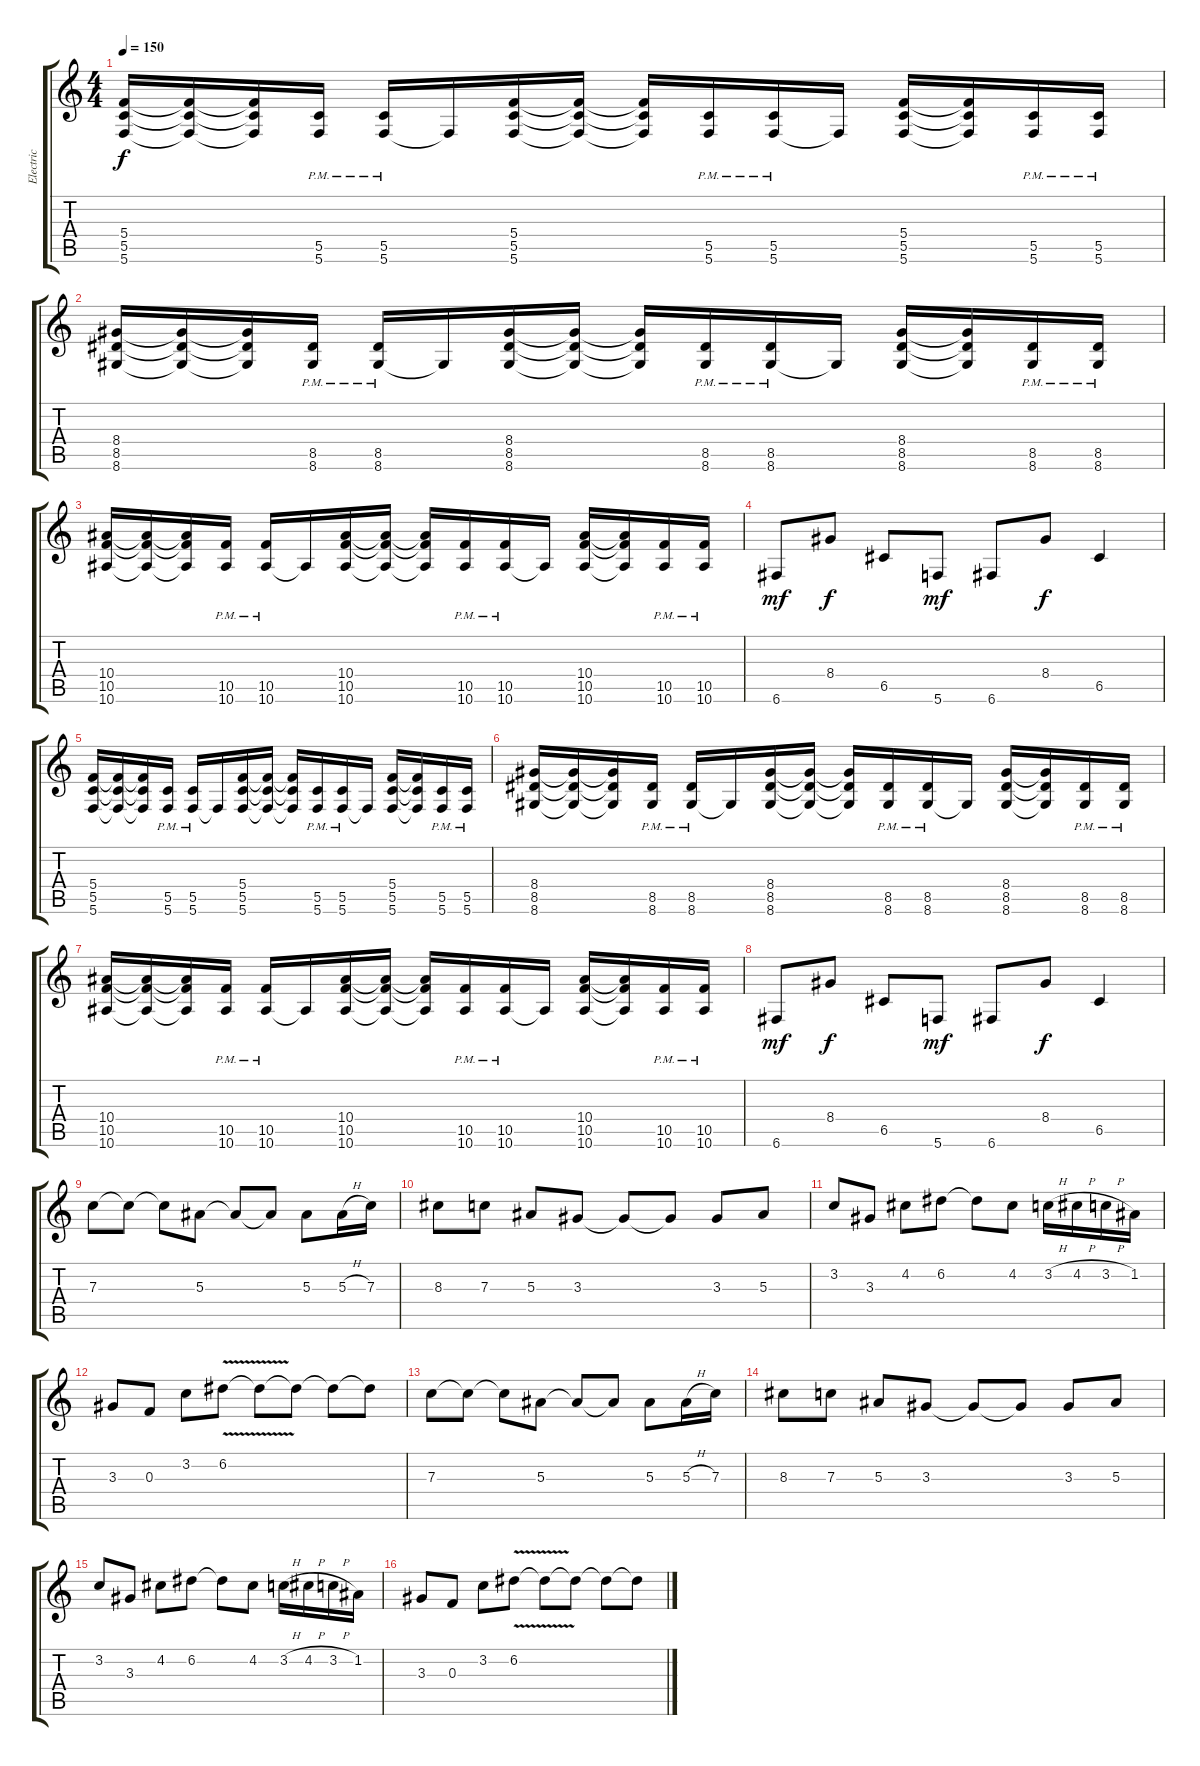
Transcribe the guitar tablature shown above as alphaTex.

\track ("Electric" "Electric") {instrument distortionguitar}
\staff {score tabs}
\tuning (D4 A3 F3 C3 G2 C2) {hide}
\ts (4 4)
\tempo 150
\clef g2
\ks c
(5.4 5.5 5.6).16{dy f} (5.4{t} 5.5{t} 5.6{t}).16 (5.4{t} 5.5{t} 5.6{t}).16 (5.5{pm} 5.6{pm}).16 (5.5{pm} 5.6{pm}).16 5.6{t}.16 (5.4 5.5 5.6).16 (5.4{t} 5.5{t} 5.6{t}).16 (5.4{t} 5.5{t} 5.6{t}).16 (5.5{pm} 5.6{pm}).16 (5.5{pm} 5.6{pm}).16 5.6{t}.16 (5.4 5.5 5.6).16 (5.4{t} 5.5{t} 5.6{t}).16 (5.5{pm} 5.6{pm}).16 (5.5{pm} 5.6{pm}).16 |
(8.4 8.5 8.6).16 (8.4{t} 8.5{t} 8.6{t}).16 (8.4{t} 8.5{t} 8.6{t}).16 (8.5{pm} 8.6{pm}).16 (8.5{pm} 8.6{pm}).16 8.6{t}.16 (8.4 8.5 8.6).16 (8.4{t} 8.5{t} 8.6{t}).16 (8.4{t} 8.5{t} 8.6{t}).16 (8.5{pm} 8.6{pm}).16 (8.5{pm} 8.6{pm}).16 8.6{t}.16 (8.4 8.5 8.6).16 (8.4{t} 8.5{t} 8.6{t}).16 (8.5{pm} 8.6{pm}).16 (8.5{pm} 8.6{pm}).16 |
(10.4 10.5 10.6).16 (10.4{t} 10.5{t} 10.6{t}).16 (10.4{t} 10.5{t} 10.6{t}).16 (10.5{pm} 10.6{pm}).16 (10.5{pm} 10.6{pm}).16 10.6{t}.16 (10.4 10.5 10.6).16 (10.4{t} 10.5{t} 10.6{t}).16 (10.4{t} 10.5{t} 10.6{t}).16 (10.5{pm} 10.6{pm}).16 (10.5{pm} 10.6{pm}).16 10.6{t}.16 (10.4 10.5 10.6).16 (10.4{t} 10.5{t} 10.6{t}).16 (10.5{pm} 10.6{pm}).16 (10.5{pm} 10.6{pm}).16 |
6.6.8{dy mf} 8.4.8{dy f} 6.5.8 5.6.8{dy mf} 6.6.8 8.4.8{dy f} 6.5.4 |
(5.4 5.5 5.6).16 (5.4{t} 5.5{t} 5.6{t}).16 (5.4{t} 5.5{t} 5.6{t}).16 (5.5{pm} 5.6{pm}).16 (5.5{pm} 5.6{pm}).16 5.6{t}.16 (5.4 5.5 5.6).16 (5.4{t} 5.5{t} 5.6{t}).16 (5.4{t} 5.5{t} 5.6{t}).16 (5.5{pm} 5.6{pm}).16 (5.5{pm} 5.6{pm}).16 5.6{t}.16 (5.4 5.5 5.6).16 (5.4{t} 5.5{t} 5.6{t}).16 (5.5{pm} 5.6{pm}).16 (5.5{pm} 5.6{pm}).16 |
(8.4 8.5 8.6).16 (8.4{t} 8.5{t} 8.6{t}).16 (8.4{t} 8.5{t} 8.6{t}).16 (8.5{pm} 8.6{pm}).16 (8.5{pm} 8.6{pm}).16 8.6{t}.16 (8.4 8.5 8.6).16 (8.4{t} 8.5{t} 8.6{t}).16 (8.4{t} 8.5{t} 8.6{t}).16 (8.5{pm} 8.6{pm}).16 (8.5{pm} 8.6{pm}).16 8.6{t}.16 (8.4 8.5 8.6).16 (8.4{t} 8.5{t} 8.6{t}).16 (8.5{pm} 8.6{pm}).16 (8.5{pm} 8.6{pm}).16 |
(10.4 10.5 10.6).16 (10.4{t} 10.5{t} 10.6{t}).16 (10.4{t} 10.5{t} 10.6{t}).16 (10.5{pm} 10.6{pm}).16 (10.5{pm} 10.6{pm}).16 10.6{t}.16 (10.4 10.5 10.6).16 (10.4{t} 10.5{t} 10.6{t}).16 (10.4{t} 10.5{t} 10.6{t}).16 (10.5{pm} 10.6{pm}).16 (10.5{pm} 10.6{pm}).16 10.6{t}.16 (10.4 10.5 10.6).16 (10.4{t} 10.5{t} 10.6{t}).16 (10.5{pm} 10.6{pm}).16 (10.5{pm} 10.6{pm}).16 |
6.6.8{dy mf} 8.4.8{dy f} 6.5.8 5.6.8{dy mf} 6.6.8 8.4.8{dy f} 6.5.4 |
7.3.8 7.3{t}.8 7.3{t}.8 5.3.8 5.3{t}.8 5.3{t}.8 5.3.8 5.3{h}.16 7.3.16 |
8.3.8 7.3.8 5.3.8 3.3.8 3.3{t}.8 3.3{t}.8 3.3.8 5.3.8 |
3.2.8 3.3.8 4.2.8 6.2.8 6.2{t}.8 4.2.8 3.2{h}.16 4.2{h}.16 3.2{h}.16 1.2.16 |
3.3.8 0.3.8 3.2.8 6.2{v}.8 6.2{t}.8 6.2{t}.8 6.2{t}.8 6.2{t}.8 |
7.3.8 7.3{t}.8 7.3{t}.8 5.3.8 5.3{t}.8 5.3{t}.8 5.3.8 5.3{h}.16 7.3.16 |
8.3.8 7.3.8 5.3.8 3.3.8 3.3{t}.8 3.3{t}.8 3.3.8 5.3.8 |
3.2.8 3.3.8 4.2.8 6.2.8 6.2{t}.8 4.2.8 3.2{h}.16 4.2{h}.16 3.2{h}.16 1.2.16 |
3.3.8 0.3.8 3.2.8 6.2{v}.8 6.2{t}.8 6.2{t}.8 6.2{t}.8 6.2{t}.8
